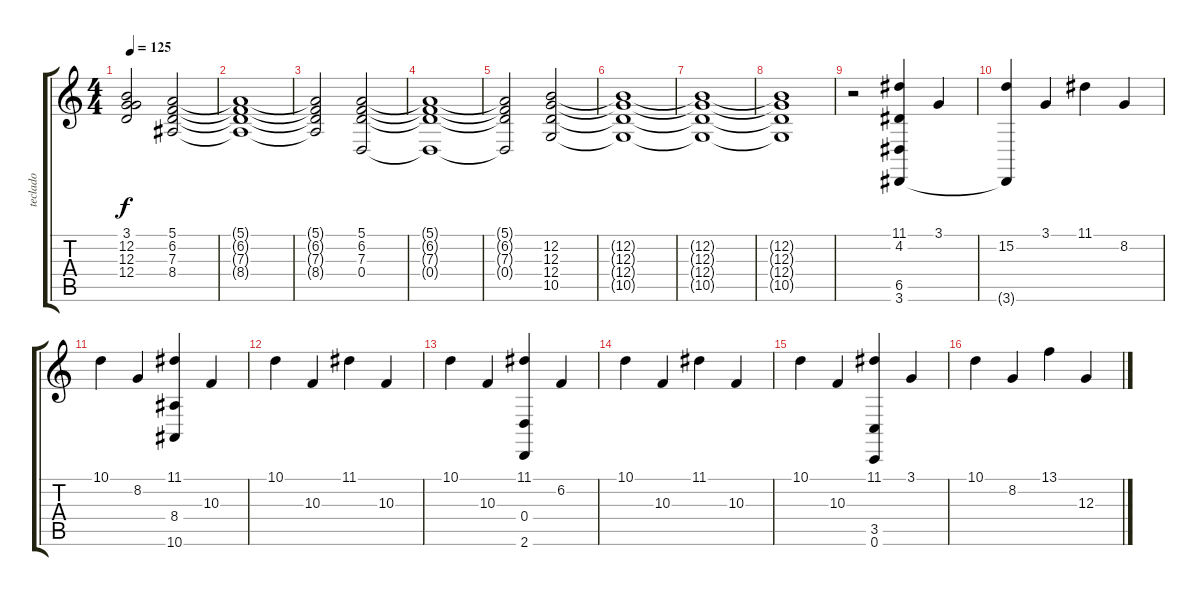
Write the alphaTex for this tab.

\track ("teclado" "teclado") {instrument choiraahs}
\staff {score tabs}
\tuning (E4 B3 G3 D3 A2 C2) {hide}
\ts (4 4)
\tempo 125
\clef g2
\ks c
(3.1 12.2{t} 12.3{t} 12.4{t}).2{dy f} (5.1 6.2 7.3 8.4).2 |
(5.1{t} 6.2{t} 7.3{t} 8.4{t}).1 |
(5.1{t} 6.2{t} 7.3{t} 8.4{t}).2 (5.1 6.2 7.3 0.4).2 |
(5.1{t} 6.2{t} 7.3{t} 0.4{t}).1 |
(5.1{t} 6.2{t} 7.3{t} 0.4{t}).2 (12.2 12.3 12.4 10.5).2 |
(12.2{t} 12.3{t} 12.4{t} 10.5{t}).1 |
(12.2{t} 12.3{t} 12.4{t} 10.5{t}).1 |
(12.2{t} 12.3{t} 12.4{t} 10.5{t}).1 |
r.2 (11.1 4.2 6.5 3.6).4{volume 16 instrument vibraphone} 3.1.4 |
(15.2 3.6{t}).4 3.1.4 11.1.4 8.2.4 |
10.1.4 8.2.4 (11.1 8.4 10.6).4 10.3.4 |
10.1.4 10.3.4 11.1.4 10.3.4 |
10.1.4 10.3.4 (11.1 0.4 2.6).4 6.2.4 |
10.1.4 10.3.4 11.1.4 10.3.4 |
10.1.4 10.3.4 (11.1 3.5 0.6).4 3.1.4 |
10.1.4 8.2.4 13.1.4 12.3.4
